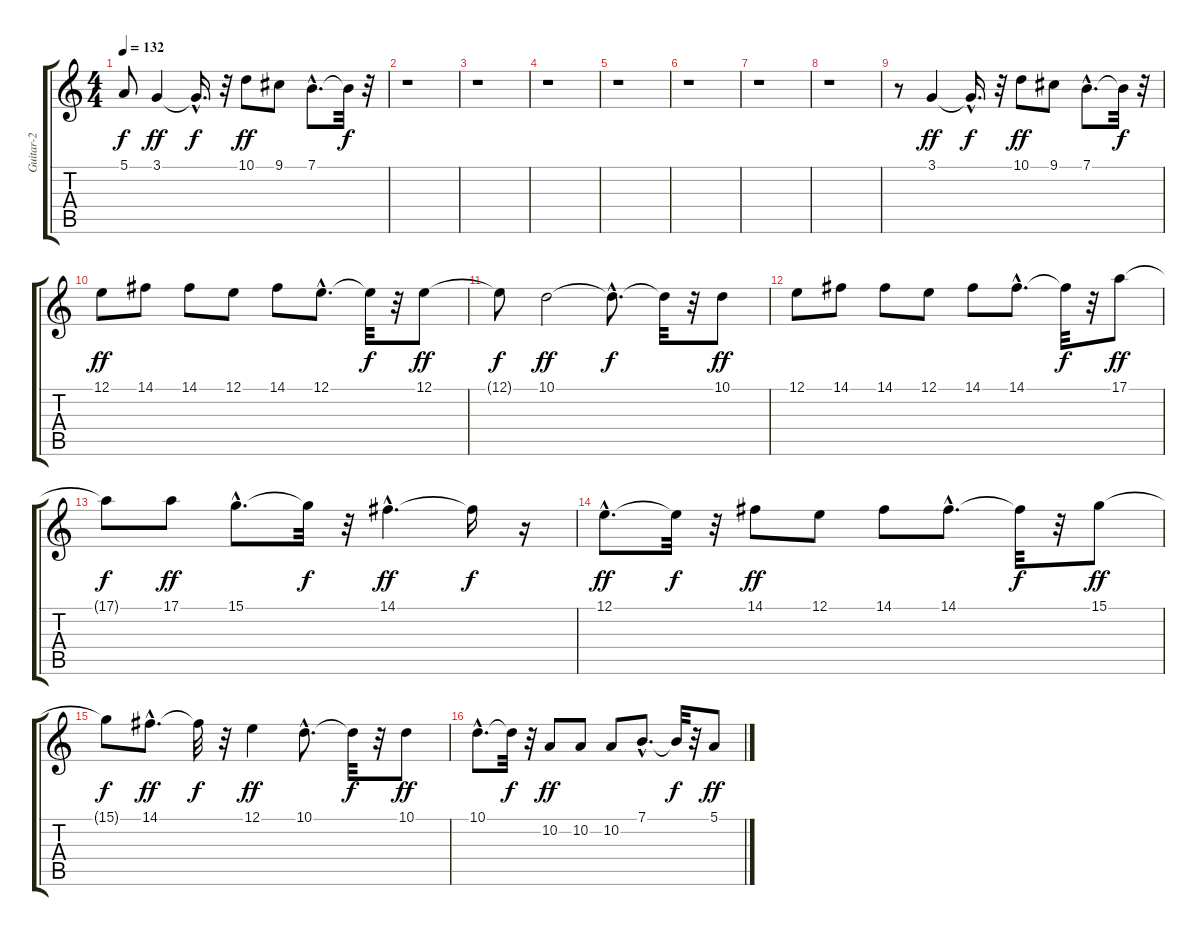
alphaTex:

\track ("Guitar-2" "Guitar-2") {instrument honkytonkpiano}
\staff {score tabs}
\tuning (E4 B3 G3 D3 A2 E2) {hide}
\ts (4 4)
\tempo 132
\clef g2
\ks c
5.1{t}.8{dy f} 3.1.4{dy ff} 3.1{hac t}.16{d dy f} r.32 10.1.8{dy ff} 9.1.8 7.1{hac}.8{d} 7.1{t}.32{dy f} r.32 |
r.1 |
r.1 |
r.1 |
r.1 |
r.1 |
r.1 |
r.1 |
r.8 3.1.4{dy ff} 3.1{hac t}.16{d dy f} r.32 10.1.8{dy ff} 9.1.8 7.1{hac}.8{d} 7.1{t}.32{dy f} r.32 |
12.1.8{dy ff} 14.1.8 14.1.8 12.1.8 14.1.8 12.1{hac}.8{d} 12.1{t}.32{dy f} r.32 12.1.8{dy ff} |
12.1{t}.8{dy f} 10.1.2{dy ff} 10.1{hac t}.8{d dy f} 10.1{t}.32 r.32 10.1.8{dy ff} |
12.1.8 14.1.8 14.1.8 12.1.8 14.1.8 14.1{hac}.8{d} 14.1{t}.32{dy f} r.32 17.1.8{dy ff} |
17.1{t}.8{dy f} 17.1.8{dy ff} 15.1{hac}.8{d} 15.1{t}.32{dy f} r.32 14.1{hac}.4{d dy ff} 14.1{t}.16{dy f} r.16 |
12.1{hac}.8{d dy ff} 12.1{t}.32{dy f} r.32 14.1.8{dy ff} 12.1.8 14.1.8 14.1{hac}.8{d} 14.1{t}.32{dy f} r.32 15.1.8{dy ff} |
15.1{t}.8{dy f} 14.1{hac}.8{d dy ff} 14.1{t}.32{dy f} r.32 12.1.4{dy ff} 10.1{hac}.8{d} 10.1{t}.32{dy f} r.32 10.1.8{dy ff} |
10.1{hac}.8{d} 10.1{t}.32{dy f} r.32 10.2.8{dy ff} 10.2.8 10.2.8 7.1{hac}.8{d} 7.1{t}.32{dy f} r.32 5.1.8{dy ff}
